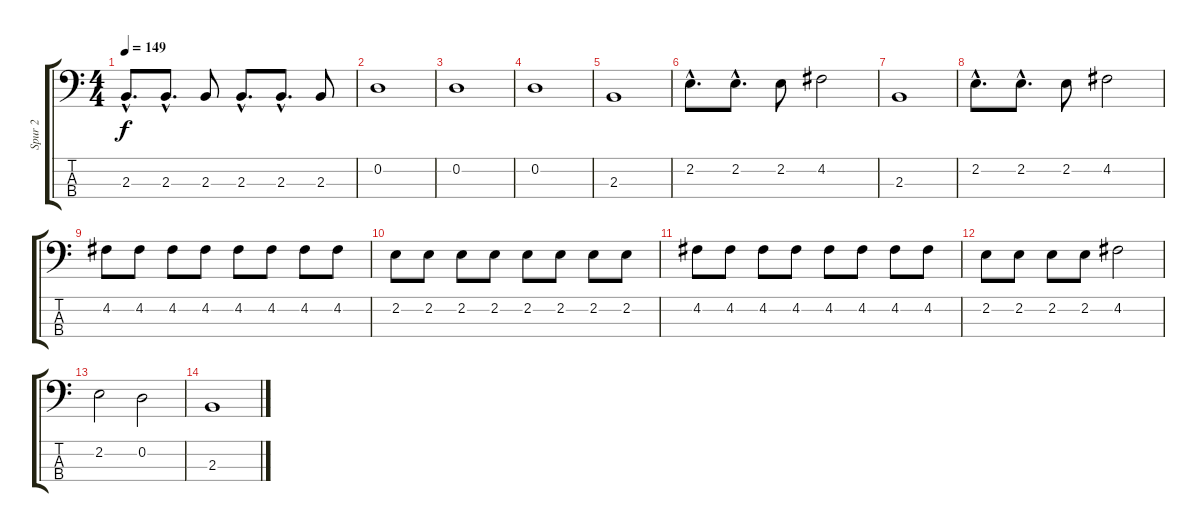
\track ("Spur 2" "Spur 2") {instrument electricbassfinger}
\staff {score tabs}
\tuning (G2 D2 A1 E1) {hide}
\ts (4 4)
\tempo 149
\clef f4
\ks c
2.3{hac}.8{d dy f} 2.3{hac}.8{d} 2.3.8 2.3{hac}.8{d} 2.3{hac}.8{d} 2.3.8 |
0.2.1 |
0.2.1 |
0.2.1 |
2.3.1 |
2.2{hac}.8{d} 2.2{hac}.8{d} 2.2.8 4.2.2 |
2.3.1 |
2.2{hac}.8{d} 2.2{hac}.8{d} 2.2.8 4.2.2 |
4.2.8 4.2.8 4.2.8 4.2.8 4.2.8 4.2.8 4.2.8 4.2.8 |
2.2.8 2.2.8 2.2.8 2.2.8 2.2.8 2.2.8 2.2.8 2.2.8 |
4.2.8 4.2.8 4.2.8 4.2.8 4.2.8 4.2.8 4.2.8 4.2.8 |
2.2.8 2.2.8 2.2.8 2.2.8 4.2.2 |
2.2.2 0.2.2 |
2.3.1
